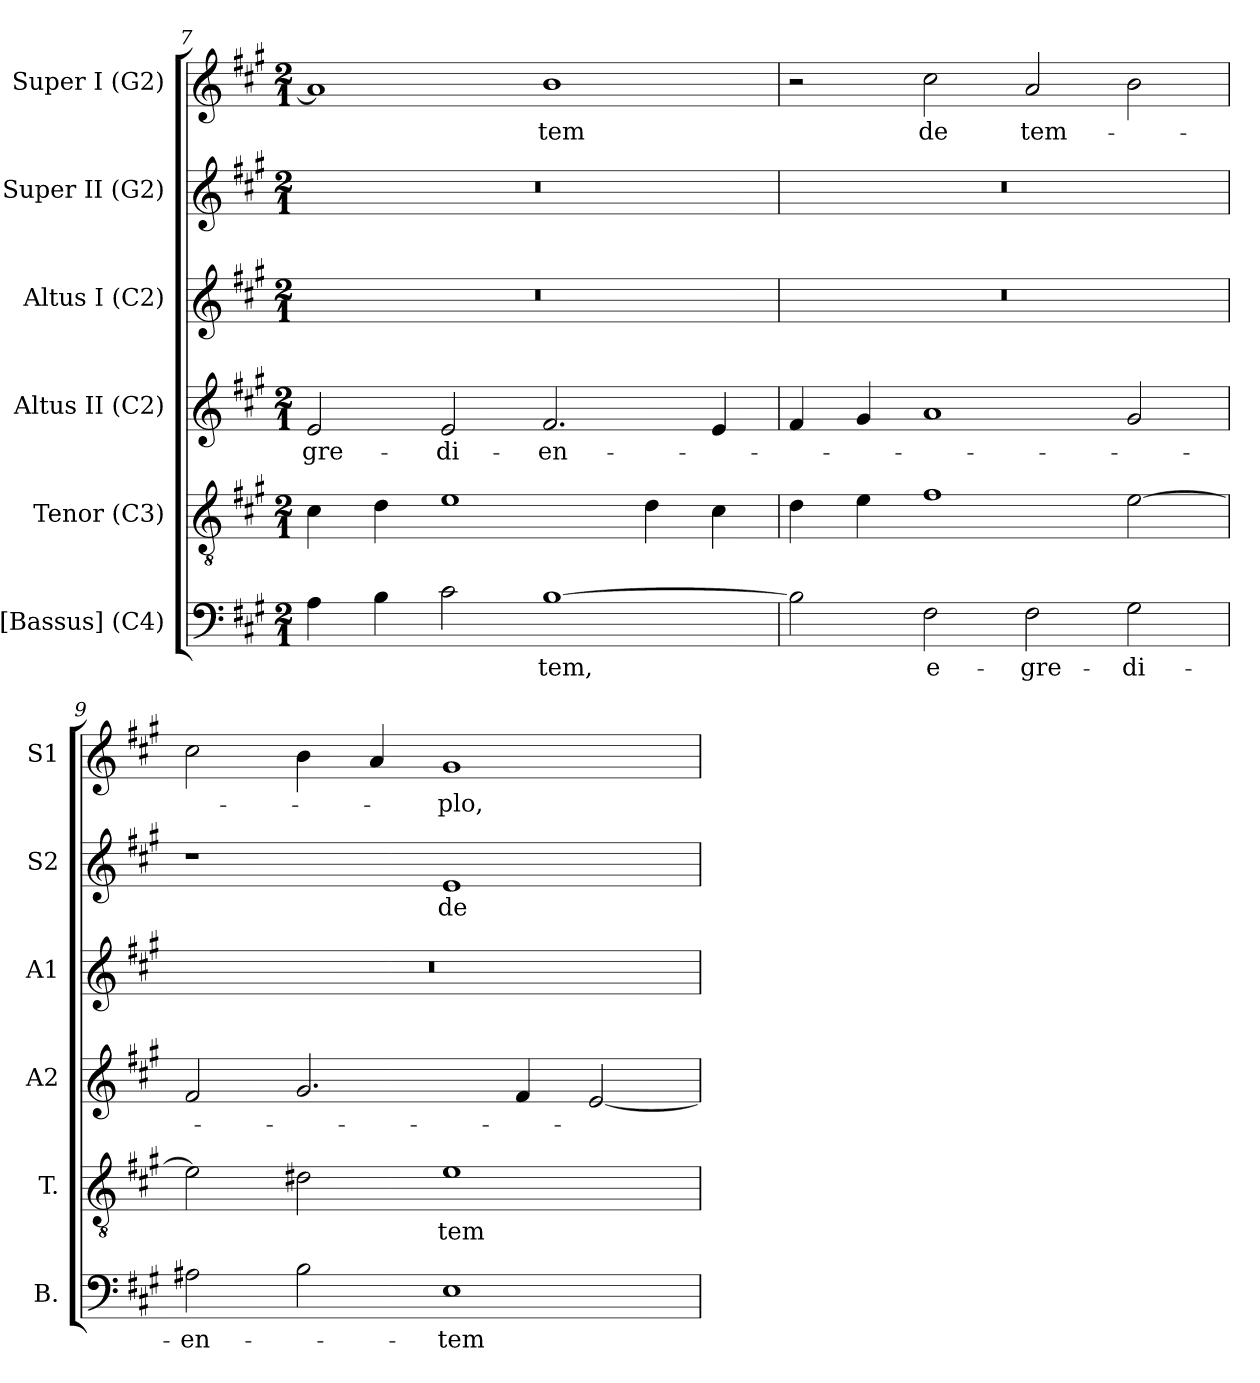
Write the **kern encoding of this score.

**kern	**text	**kern	**text	**kern	**text	**kern	**kern	**text	**kern	**text
*part6	*part6	*part5	*part5	*part4	*part4	*part3	*part2	*part2	*part1	*part1
*staff6	*staff6	*staff5	*staff5	*staff4	*staff4	*staff3	*staff2	*staff2	*staff1	*staff1
*I"[Bassus] (C4)	*	*I"Tenor (C3)	*	*I"Altus II (C2)	*	*I"Altus I (C2)	*I"Super II (G2)	*	*I"Super I (G2)	*
*I'B.	*	*I'T.	*	*I'A2	*	*I'A1	*I'S2	*	*I'S1	*
*clefF4	*	*clefGv2	*	*clefG2	*	*clefG2	*clefG2	*	*clefG2	*
*	*	*ITrd7c12	*	*	*	*	*	*	*	*
*k[f#c#g#]	*	*k[f#c#g#]	*	*k[f#c#g#]	*	*k[f#c#g#]	*k[f#c#g#]	*	*k[f#c#g#]	*
*A:	*	*A:	*	*A:	*	*A:	*A:	*	*A:	*
*M2/1	*	*M2/1	*	*M2/1	*	*M2/1	*M2/1	*	*M2/1	*
=7	=7	=7	=7	=7	=7	=7	=7	=7	=7	=7
!	!	!	!	!	!LO:LY:b:color=#000000	!LO:N:vis=1	!LO:N:vis=1	!	!	!
4Ai\	.	4C#i\	.	2ei/	-gre-	0r	0r	.	1ai]	.
4Bi\	.	4Di\	.	.	.	.	.	.	.	.
!	!	!	!	!	!LO:LY:b:color=#000000	!	!	!	!	!
2c#i\	.	1Ei	.	2ei/	-di-	.	.	.	.	.
!	!LO:LY:b:color=#000000	!	!	!	!	!	!	!	!	!
!	!	!	!	!	!LO:LY:b:color=#000000	!	!	!	!	!
!	!	!	!	!	!	!	!	!	!	!LO:LY:b:color=#000000
[1Bi	-tem,	.	.	2.f#i/	-en-	.	.	.	1bi	-tem
.	.	4Di\	.	.	.	.	.	.	.	.
.	.	4C#i\	.	4ei/	.	.	.	.	.	.
=8	=8	=8	=8	=8	=8	=8	=8	=8	=8	=8
!	!	!	!	!	!	!LO:N:vis=1	!LO:N:vis=1	!	!	!
2Bi\]	.	4Di\	.	4f#i/	.	0r	0r	.	2r	.
.	.	4Ei\	.	4g#i/	.	.	.	.	.	.
!	!LO:LY:b:color=#000000	!	!	!	!	!	!	!	!	!
!	!	!	!	!	!	!	!	!	!	!LO:LY:b:color=#000000
2F#i\	e-	1F#i	.	1ai	.	.	.	.	2cc#i\	de
!	!LO:LY:b:color=#000000	!	!	!	!	!	!	!	!	!
!	!	!	!	!	!	!	!	!	!	!LO:LY:b:color=#000000
2F#i\	-gre-	.	.	.	.	.	.	.	2ai/	tem-
!	!LO:LY:b:color=#000000	!	!	!	!	!	!	!	!	!
2G#i\	-di-	[2Ei\	.	2g#i/	.	.	.	.	2bi\	.
=9	=9	=9	=9	=9	=9	=9	=9	=9	=9	=9
!	!LO:LY:b:color=#000000	!	!	!	!	!LO:N:vis=1	!	!	!	!
2A#Xi\	-en-	2Ei\]	.	2f#i/	.	0r	1r	.	2cc#i\	.
2Bi\	.	2D#Xi\	.	2.g#i/	.	.	.	.	4bi\	.
.	.	.	.	.	.	.	.	.	4ai/	.
!	!LO:LY:b:color=#000000	!	!	!	!	!	!	!	!	!
!	!	!	!LO:LY:b:color=#000000	!	!	!	!	!	!	!
!	!	!	!	!	!	!	!	!LO:LY:b:color=#000000	!	!
!	!	!	!	!	!	!	!	!	!	!LO:LY:b:color=#000000
1Ei	-tem	1Ei	-tem	.	.	.	1ei	de	1g#i	-plo,
.	.	.	.	4f#i/	.	.	.	.	.	.
.	.	.	.	[2ei/	.	.	.	.	.	.
=	=	=	=	=	=	=	=	=	=	=
*-	*-	*-	*-	*-	*-	*-	*-	*-	*-	*-
